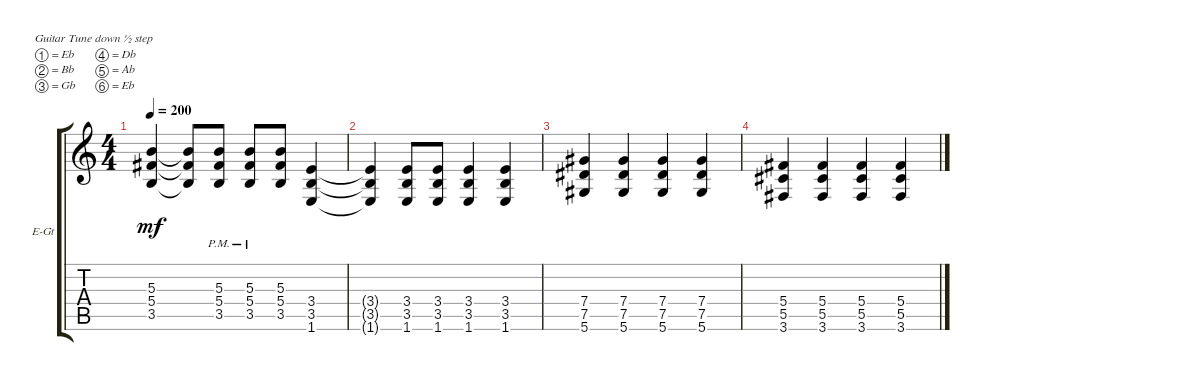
\defaultSystemsLayout 4
\bracketExtendMode groupsimilarinstruments
\firstSystemTrackNameOrientation horizontal
\otherSystemsTrackNameOrientation horizontal
\track ("Guitar 1" "E-Gt") {instrument electricguitarclean}
\staff {score tabs}
\tuning (Eb4 Bb3 Gb3 Db3 Ab2 Eb2)
\ts (4 4)
\tempo 200
\clef g2
\ks c
(3.5 5.4 5.3).4{dy mf} (5.3{t} 5.4{t} 3.5{t}).8 (3.5{pm} 5.4{pm} 5.3{pm}).8 (3.5{pm} 5.4{pm} 5.3{pm}).8 (3.5 5.4 5.3).8 (1.6 3.5 3.4).4 |
(1.6{t} 3.5{t} 3.4{t}).4 (3.4 3.5 1.6).8 (1.6 3.5 3.4).8 (1.6 3.5 3.4).4 (1.6 3.5 3.4).4 |
(5.6 7.5 7.4).4 (7.4 7.5 5.6).4 (7.4 7.5 5.6).4 (7.4 7.5 5.6).4 |
(3.6 5.5 5.4).4 (5.4 5.5 3.6).4 (5.4 5.5 3.6).4 (5.4 5.5 3.6).4
